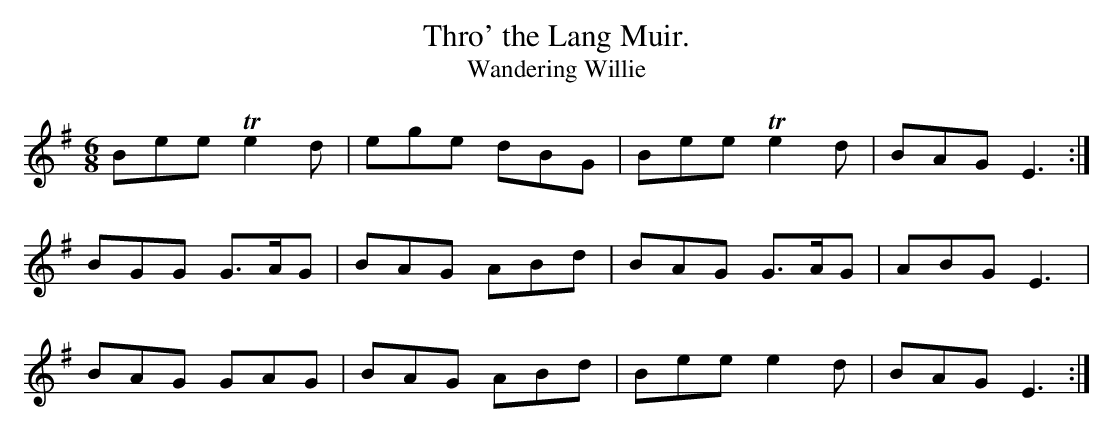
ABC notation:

X:1
T:Thro' the Lang Muir.
T:Wandering Willie
M:6/8
L:1/8
K:EMin % dorian/minor/phrygian pentatonic
Bee Te2d |ege dBG|Bee Te2d |BAG E3:|
BGG  G>AG|BAG ABd|BAG  G>AG|ABG E3 |
BAG  GAG |BAG ABd|Bee  e2d |BAG E3:|
